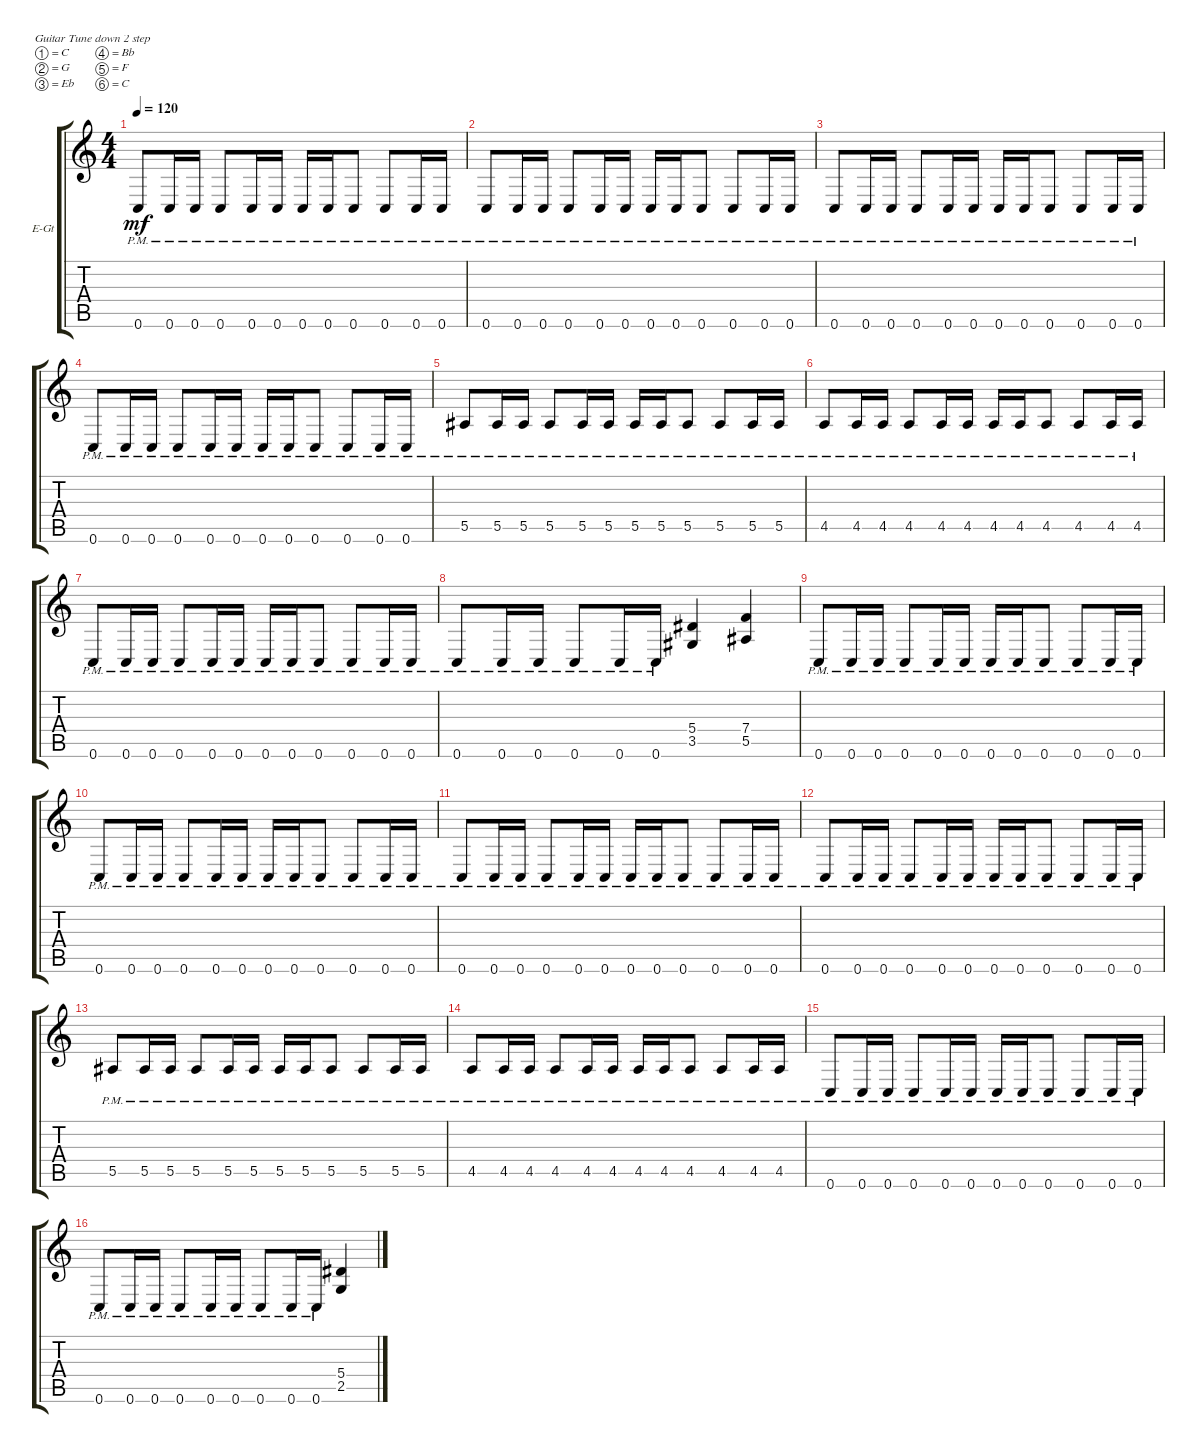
\bracketExtendMode groupsimilarinstruments
\firstSystemTrackNameOrientation horizontal
\otherSystemsTrackNameOrientation horizontal
\track ("Electric Guitar 2" "E-Gt") {instrument distortionguitar}
\staff {score tabs}
\tuning (C4 G3 Eb3 Bb2 F2 C2)
\ts (4 4)
\tempo 120
\clef g2
\ks c
0.6{pm}.8{dy mf} 0.6{pm}.16 0.6{pm}.16 0.6{pm}.8 0.6{pm}.16 0.6{pm}.16 0.6{pm}.16 0.6{pm}.16 0.6{pm}.8 0.6{pm}.8 0.6{pm}.16 0.6{pm}.16 |
0.6{pm}.8 0.6{pm}.16 0.6{pm}.16 0.6{pm}.8 0.6{pm}.16 0.6{pm}.16 0.6{pm}.16 0.6{pm}.16 0.6{pm}.8 0.6{pm}.8 0.6{pm}.16 0.6{pm}.16 |
0.6{pm}.8 0.6{pm}.16 0.6{pm}.16 0.6{pm}.8 0.6{pm}.16 0.6{pm}.16 0.6{pm}.16 0.6{pm}.16 0.6{pm}.8 0.6{pm}.8 0.6{pm}.16 0.6{pm}.16 |
0.6{pm}.8 0.6{pm}.16 0.6{pm}.16 0.6{pm}.8 0.6{pm}.16 0.6{pm}.16 0.6{pm}.16 0.6{pm}.16 0.6{pm}.8 0.6{pm}.8 0.6{pm}.16 0.6{pm}.16 |
5.5{pm}.8 5.5{pm}.16 5.5{pm}.16 5.5{pm}.8 5.5{pm}.16 5.5{pm}.16 5.5{pm}.16 5.5{pm}.16 5.5{pm}.8 5.5{pm}.8 5.5{pm}.16 5.5{pm}.16 |
4.5{pm}.8 4.5{pm}.16 4.5{pm}.16 4.5{pm}.8 4.5{pm}.16 4.5{pm}.16 4.5{pm}.16 4.5{pm}.16 4.5{pm}.8 4.5{pm}.8 4.5{pm}.16 4.5{pm}.16 |
0.6{pm}.8 0.6{pm}.16 0.6{pm}.16 0.6{pm}.8 0.6{pm}.16 0.6{pm}.16 0.6{pm}.16 0.6{pm}.16 0.6{pm}.8 0.6{pm}.8 0.6{pm}.16 0.6{pm}.16 |
0.6{pm}.8 0.6{pm}.16 0.6{pm}.16 0.6{pm}.8 0.6{pm}.16 0.6{pm}.16 (3.5 5.4).4 (5.5 7.4).4 |
0.6{pm}.8 0.6{pm}.16 0.6{pm}.16 0.6{pm}.8 0.6{pm}.16 0.6{pm}.16 0.6{pm}.16 0.6{pm}.16 0.6{pm}.8 0.6{pm}.8 0.6{pm}.16 0.6{pm}.16 |
0.6{pm}.8 0.6{pm}.16 0.6{pm}.16 0.6{pm}.8 0.6{pm}.16 0.6{pm}.16 0.6{pm}.16 0.6{pm}.16 0.6{pm}.8 0.6{pm}.8 0.6{pm}.16 0.6{pm}.16 |
0.6{pm}.8 0.6{pm}.16 0.6{pm}.16 0.6{pm}.8 0.6{pm}.16 0.6{pm}.16 0.6{pm}.16 0.6{pm}.16 0.6{pm}.8 0.6{pm}.8 0.6{pm}.16 0.6{pm}.16 |
0.6{pm}.8 0.6{pm}.16 0.6{pm}.16 0.6{pm}.8 0.6{pm}.16 0.6{pm}.16 0.6{pm}.16 0.6{pm}.16 0.6{pm}.8 0.6{pm}.8 0.6{pm}.16 0.6{pm}.16 |
5.5{pm}.8 5.5{pm}.16 5.5{pm}.16 5.5{pm}.8 5.5{pm}.16 5.5{pm}.16 5.5{pm}.16 5.5{pm}.16 5.5{pm}.8 5.5{pm}.8 5.5{pm}.16 5.5{pm}.16 |
4.5{pm}.8 4.5{pm}.16 4.5{pm}.16 4.5{pm}.8 4.5{pm}.16 4.5{pm}.16 4.5{pm}.16 4.5{pm}.16 4.5{pm}.8 4.5{pm}.8 4.5{pm}.16 4.5{pm}.16 |
0.6{pm}.8 0.6{pm}.16 0.6{pm}.16 0.6{pm}.8 0.6{pm}.16 0.6{pm}.16 0.6{pm}.16 0.6{pm}.16 0.6{pm}.8 0.6{pm}.8 0.6{pm}.16 0.6{pm}.16 |
0.6{pm}.8 0.6{pm}.16 0.6{pm}.16 0.6{pm}.8 0.6{pm}.16 0.6{pm}.16 0.6{pm}.8 0.6{pm}.16 0.6{pm}.16 (2.5 5.4).4
